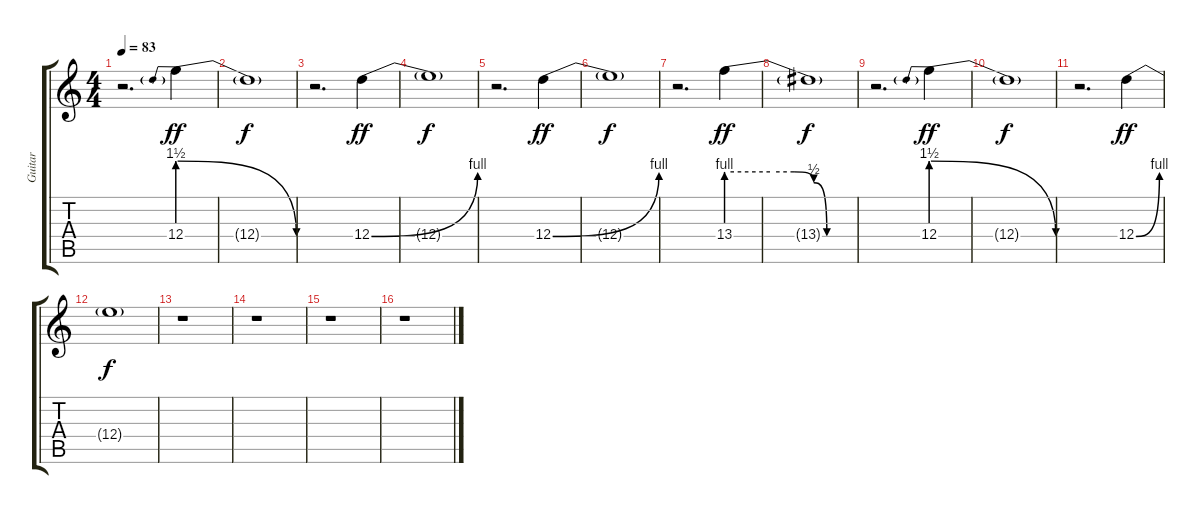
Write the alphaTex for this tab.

\track ("Guitar" "Guitar") {instrument distortionguitar}
\staff {score tabs}
\tuning (E4 B3 G3 D3 A2 E2) {hide}
\ts (4 4)
\tempo 83
\clef g2
\ks c
r.2{d dy f} 12.4{be (prebendrelease 0 6 60 0)}.4{dy ff} |
12.4{t}.1{dy f} |
r.2{d} 12.4{be (bend 0 0 60 4)}.4{dy ff} |
12.4{t}.1{dy f} |
r.2{d} 12.4{be (bend 0 0 60 4)}.4{dy ff} |
12.4{t}.1{dy f} |
r.2{d} 13.4{be (custom 0 4 20 4 31 4 40 2 46 0 60 0)}.4{dy ff} |
13.4{t}.1{dy f} |
r.2{d} 12.4{be (prebendrelease 0 6 60 0)}.4{dy ff} |
12.4{t}.1{dy f} |
r.2{d} 12.4{be (bend 0 0 60 4)}.4{dy ff} |
12.4{t}.1{dy f} |
r.1 |
r.1 |
r.1 |
r.1
